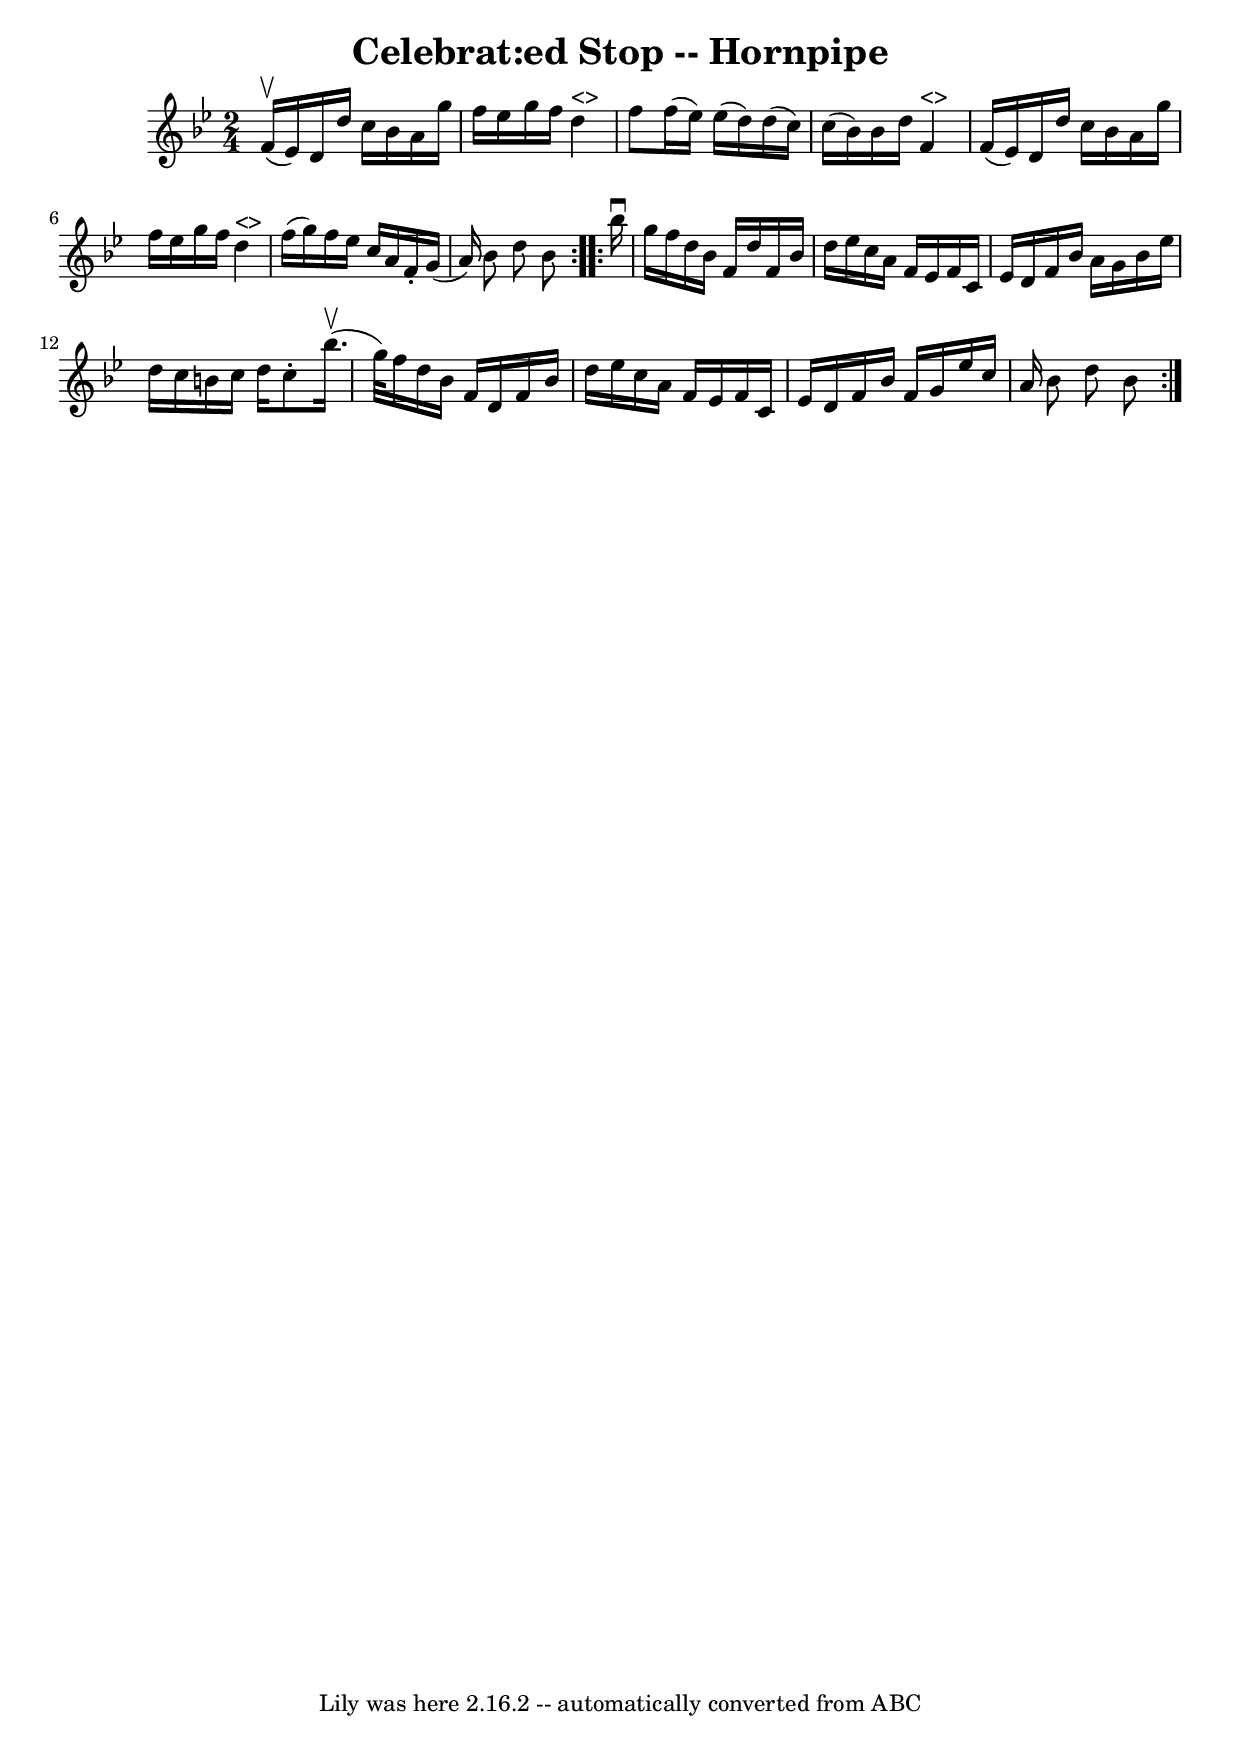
\version "2.16.2"
\include "Mammoth.ily"
\header {
  %% book = "Ryan's Mammoth Collection of Fiddle Tunes"
  crossRefNumber = "1"
  footnotes = ""
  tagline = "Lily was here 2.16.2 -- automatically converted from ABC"
  title = "Celebrat:ed Stop -- Hornpipe"

}
voicedefault =  {



  \repeat volta 2 {

    \time 2/4 
    \key bes \major f'16 (^\upbow ees'16)   |
    d'16    
    d''16 c''16 bes'16 a'16 g''16 f''16 ees''16    |
    
    g''16 f''16 d''4^"<>" f''8    |
    f''16 (ees''16)   
    ees''16 (d''16) d''16 (c''16) c''16 (bes'16)   |
    
    bes'16 d''16 f'4^"<>" f'16 (ees'16)   |
    d'16    
    d''16 c''16 bes'16 a'16 g''16 f''16 ees''16    |
    
    g''16 f''16 d''4^"<>" f''16 (g''16)   |
    f''16    
    ees''16 c''16 a'16 f'16-. g'16 (a'16) bes'8 d''8    
    bes'8    
  }     
  \repeat volta 2 {
    bes''16^\downbow g''16    |
    
    f''16 d''16 bes'16 f'16 d''16 f'16 bes'16 d''16    
    |
    ees''16 c''16 a'16 f'16 ees'16 f'16 c'16 ees'16 
    |
    d'16 f'16 bes'16 a'16 g'16 bes'16 ees''16    
    d''16    |
    c''16 b'16 c''16 d''16 c''8-. bes''16. (^\upbow g''32)   |
    f''16 d''16 bes'16 f'16 d'16    
    f'16 bes'16 d''16    |
    ees''16 c''16 a'16 f'16    
    ees'16 f'16 c'16 ees'16    |
    d'16 f'16 bes'16 f'16   
    g'16 ees''16 c''16 a'16    |
    bes'8 d''8 bes'8    
  }   

}

\score{
  <<

    \context Staff="default"
    {
      \voicedefault 
      
    }

  >>
  \layout {
    
  }
  \midi {
  }

}
